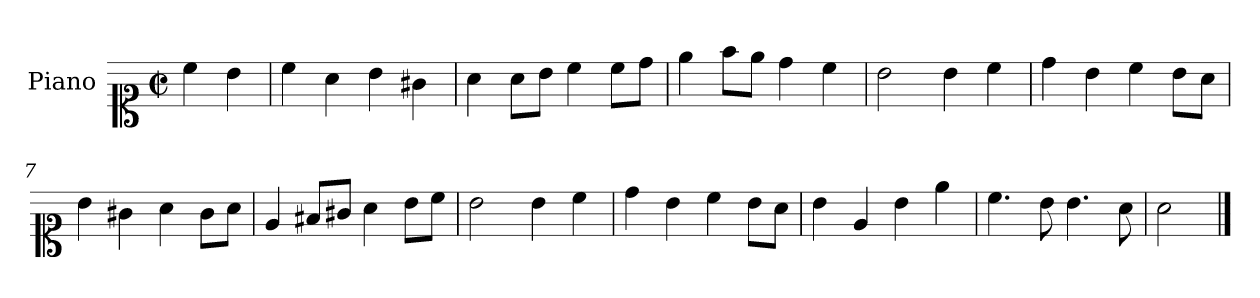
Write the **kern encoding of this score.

**kern
*part1
*staff1
*I"Piano
*I'Pno.
*clefC1
*k[]
*M2/2
*met(c|)
=1
4cc\
4b\
=2
4cc\
4a\
4b\
4g#X\
=3
4a\
8a\L
8b\J
4cc\
8cc\L
8dd\J
=4
4ee\
8ff\L
8ee\J
4dd\
4cc\
=5
2b\
4b\
4cc\
=6
4dd\
4b\
4cc\
8b\L
8a\J
=7
4b\
4g#X\
4a\
8g#\L
8a\J
=8
4e/
8f#X/L
8g#X/J
4a\
8b\L
8cc\J
=9
2b\
4b\
4cc\
=10
4dd\
4b\
4cc\
8b\L
8a\J
=11
4b\
4e/
4b\
4ee\
=12
4.cc\
8b\
4.b\
8a\
=13
2a\
==
*-
